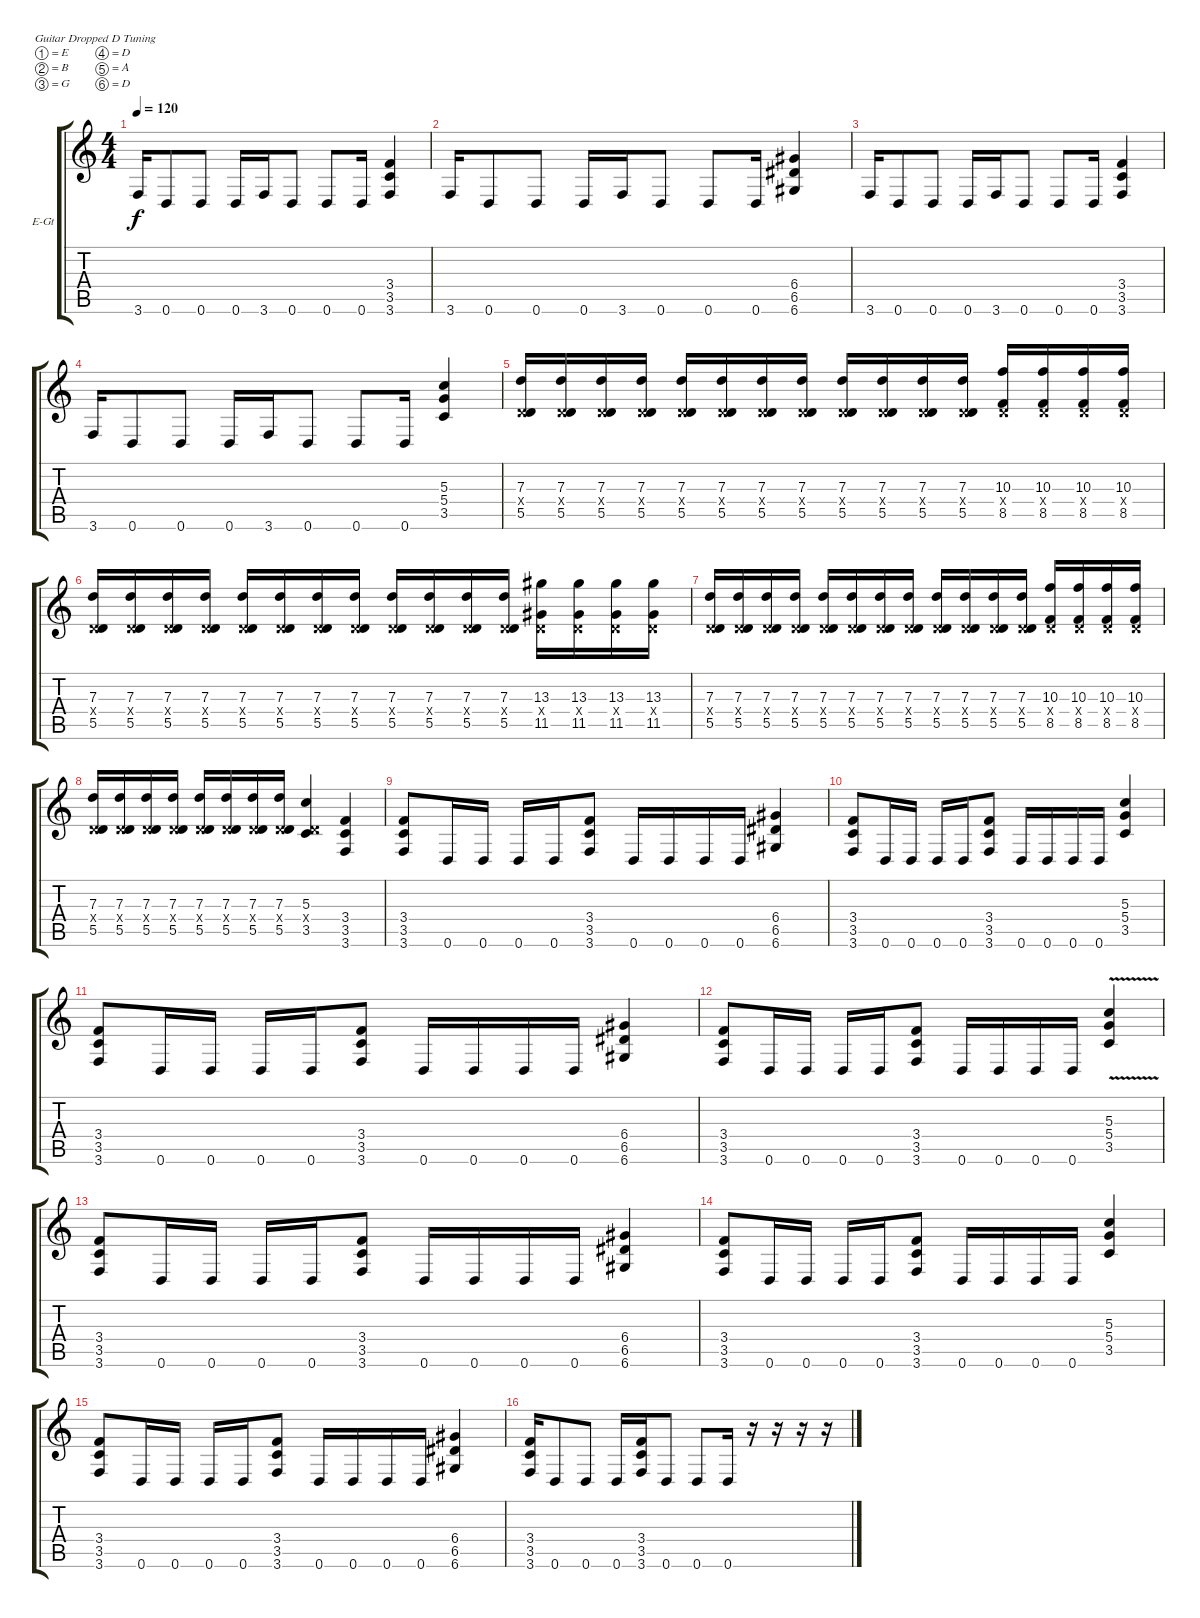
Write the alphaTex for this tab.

\bracketExtendMode groupsimilarinstruments
\firstSystemTrackNameOrientation horizontal
\otherSystemsTrackNameOrientation horizontal
\track ("2nd guitar" "E-Gt") {instrument distortionguitar}
\staff {score tabs}
\tuning (E4 B3 G3 D3 A2 D2)
\ts (4 4)
\tempo 120
\clef g2
\ks c
3.6.16{dy f} 0.6.8 0.6.8 0.6.16 3.6.16 0.6.8 0.6.8 0.6.16 (3.4 3.5 3.6).4 |
3.6.16 0.6.8 0.6.8 0.6.16 3.6.16 0.6.8 0.6.8 0.6.16 (6.4 6.5 6.6).4 |
3.6.16 0.6.8 0.6.8 0.6.16 3.6.16 0.6.8 0.6.8 0.6.16 (3.4 3.5 3.6).4 |
3.6.16 0.6.8 0.6.8 0.6.16 3.6.16 0.6.8 0.6.8 0.6.16 (5.3 5.4 3.5).4 |
(7.3 0.4{x} 5.5).16 (7.3 0.4{x} 5.5).16 (7.3 0.4{x} 5.5).16 (7.3 0.4{x} 5.5).16 (7.3 0.4{x} 5.5).16 (7.3 0.4{x} 5.5).16 (7.3 0.4{x} 5.5).16 (7.3 0.4{x} 5.5).16 (7.3 0.4{x} 5.5).16 (7.3 0.4{x} 5.5).16 (7.3 0.4{x} 5.5).16 (7.3 0.4{x} 5.5).16 (10.3 0.4{x} 8.5).16 (10.3 0.4{x} 8.5).16 (10.3 0.4{x} 8.5).16 (10.3 0.4{x} 8.5).16 |
(7.3 0.4{x} 5.5).16 (7.3 0.4{x} 5.5).16 (7.3 0.4{x} 5.5).16 (7.3 0.4{x} 5.5).16 (7.3 0.4{x} 5.5).16 (7.3 0.4{x} 5.5).16 (7.3 0.4{x} 5.5).16 (7.3 0.4{x} 5.5).16 (7.3 0.4{x} 5.5).16 (7.3 0.4{x} 5.5).16 (7.3 0.4{x} 5.5).16 (7.3 0.4{x} 5.5).16 (13.3 0.4{x} 11.5).16 (13.3 0.4{x} 11.5).16 (13.3 0.4{x} 11.5).16 (13.3 0.4{x} 11.5).16 |
(7.3 0.4{x} 5.5).16 (7.3 0.4{x} 5.5).16 (7.3 0.4{x} 5.5).16 (7.3 0.4{x} 5.5).16 (7.3 0.4{x} 5.5).16 (7.3 0.4{x} 5.5).16 (7.3 0.4{x} 5.5).16 (7.3 0.4{x} 5.5).16 (7.3 0.4{x} 5.5).16 (7.3 0.4{x} 5.5).16 (7.3 0.4{x} 5.5).16 (7.3 0.4{x} 5.5).16 (10.3 0.4{x} 8.5).16 (10.3 0.4{x} 8.5).16 (10.3 0.4{x} 8.5).16 (10.3 0.4{x} 8.5).16 |
(7.3 0.4{x} 5.5).16 (7.3 0.4{x} 5.5).16 (7.3 0.4{x} 5.5).16 (7.3 0.4{x} 5.5).16 (7.3 0.4{x} 5.5).16 (7.3 0.4{x} 5.5).16 (7.3 0.4{x} 5.5).16 (7.3 0.4{x} 5.5).16 (5.3 0.4{x} 3.5).4 (3.4 3.5 3.6).4 |
(3.4 3.5 3.6).8 0.6.16 0.6.16 0.6.16 0.6.16 (3.4 3.5 3.6).8 0.6.16 0.6.16 0.6.16 0.6.16 (6.4 6.5 6.6).4 |
(3.4 3.5 3.6).8 0.6.16 0.6.16 0.6.16 0.6.16 (3.4 3.5 3.6).8 0.6.16 0.6.16 0.6.16 0.6.16 (5.3 5.4 3.5).4 |
(3.4 3.5 3.6).8 0.6.16 0.6.16 0.6.16 0.6.16 (3.4 3.5 3.6).8 0.6.16 0.6.16 0.6.16 0.6.16 (6.4 6.5 6.6).4 |
(3.4 3.5 3.6).8 0.6.16 0.6.16 0.6.16 0.6.16 (3.4 3.5 3.6).8 0.6.16 0.6.16 0.6.16 0.6.16 (5.3{v} 5.4 3.5).4 |
(3.4 3.5 3.6).8 0.6.16 0.6.16 0.6.16 0.6.16 (3.4 3.5 3.6).8 0.6.16 0.6.16 0.6.16 0.6.16 (6.4 6.5 6.6).4 |
(3.4 3.5 3.6).8 0.6.16 0.6.16 0.6.16 0.6.16 (3.4 3.5 3.6).8 0.6.16 0.6.16 0.6.16 0.6.16 (5.3 5.4 3.5).4 |
(3.4 3.5 3.6).8 0.6.16 0.6.16 0.6.16 0.6.16 (3.4 3.5 3.6).8 0.6.16 0.6.16 0.6.16 0.6.16 (6.4 6.5 6.6).4 |
(3.4 3.5 3.6).16 0.6.8 0.6.8 0.6.16 (3.4 3.5 3.6).16 0.6.8 0.6.8 0.6.16 r.16 r.16 r.16 r.16
